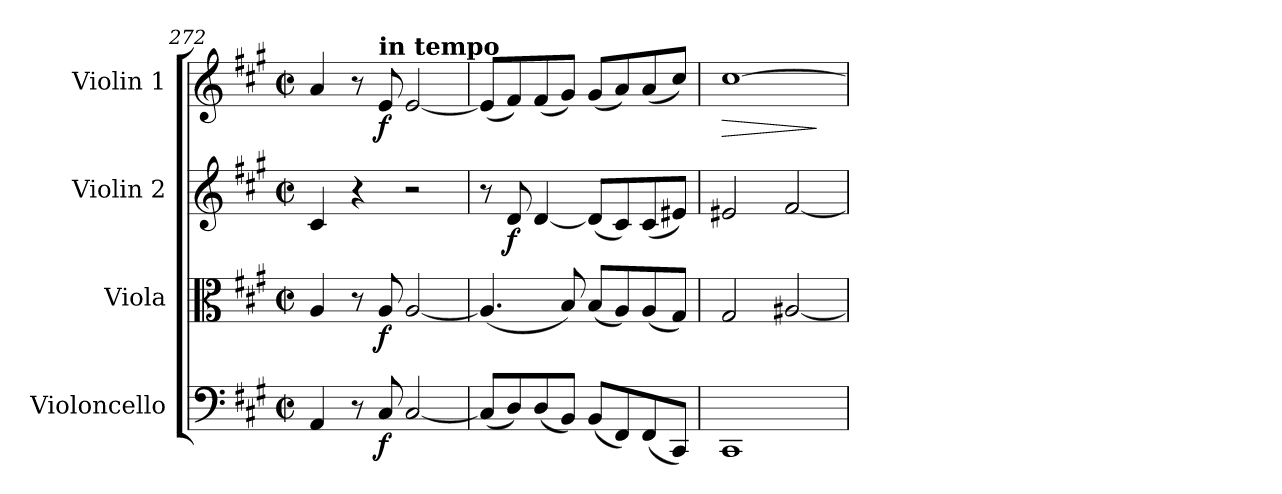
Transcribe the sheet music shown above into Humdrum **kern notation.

**kern	**dynam	**kern	**dynam	**kern	**dynam	**kern	**dynam
*part4	*part4	*part3	*part3	*part2	*part2	*part1	*part1
*staff4	*staff4	*staff3	*staff3	*staff2	*staff2	*staff1	*staff1
*I"Violoncello	*	*I"Viola	*	*I"Violin 2	*	*I"Violin 1	*
*I'Vc	*	*I'Vla	*	*I'Vln	*	*I'Vln	*
*clefF4	*	*clefC3	*	*clefG2	*	*clefG2	*
*k[f#c#g#]	*	*k[f#c#g#]	*	*k[f#c#g#]	*	*k[f#c#g#]	*
*M2/2	*	*M2/2	*	*M2/2	*	*M2/2	*
*met(c|)	*	*met(c|)	*	*met(c|)	*	*met(c|)	*
=272	=272	=272	=272	=272	=272	=272	=272
4AA/	.	4A/	.	4c#/	.	4a/	.
8r	.	8r	.	4r	.	8r	.
!	!	!	!	!	!	!LO:TX:a:B:t=in tempo	!
!	!LO:DY:b	!	!LO:DY:b	!	!	!	!LO:DY:b
8C#/	f	8A/	f	.	.	8e/	f
[2C#/	.	[2A/	.	2r	.	[2e/	.
=273	=273	=273	=273	=273	=273	=273	=273
(8C#/L]	.	(4.A/]	.	8r	.	(8e/L]	.
!	!	!	!	!	!LO:DY:b	!	!
8D/)	.	.	.	8d/	f	8f#/)	.
(8D/	.	.	.	[4d/	.	(8f#/	.
8BB/J)	.	8B/)	.	.	.	8g#/J)	.
(8BB/L	.	(8B/L	.	(8d/L]	.	(8g#/L	.
8FF#/)	.	8A/)	.	8c#/)	.	8a/)	.
(8FF#/	.	(8A/	.	(8c#/	.	(8a/	.
8CC#/J)	.	8G#/J)	.	8e#X/J)	.	8cc#/J)	.
=274	=274	=274	=274	=274	=274	=274	=274
!	!	!	!	!	!	!	!LO:HP:b
1CC#	.	2G#/	.	2e#X/	.	[1cc#	>
.	.	[2A#X/	.	[2f#/	.	.	.
.	.	.	.	.	.	.	]
=	=	=	=	=	=	=	=
*-	*-	*-	*-	*-	*-	*-	*-
